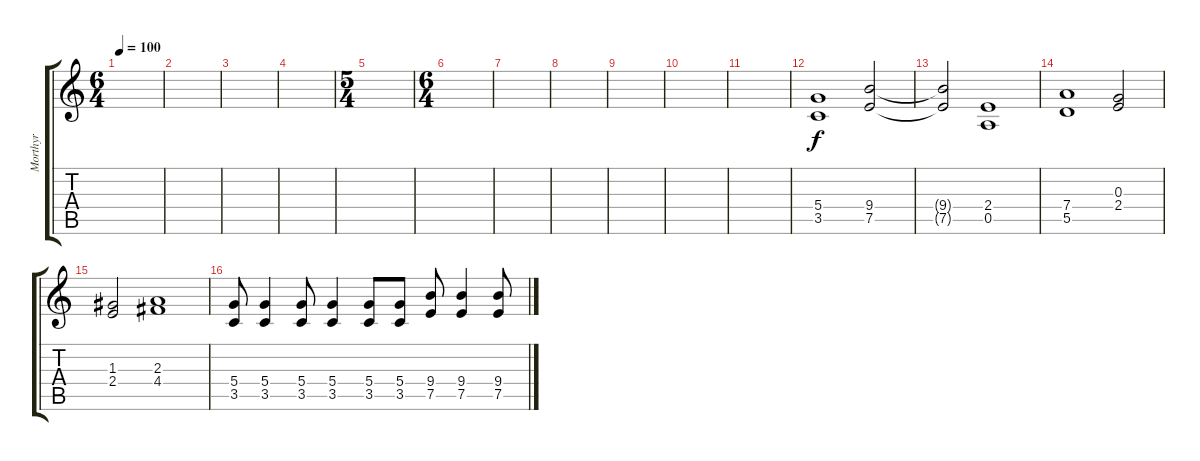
\track ("Morthyr" "Morthyr") {instrument distortionguitar}
\staff {score tabs}
\tuning (E4 B3 G3 D3 A2 E2) {hide}
\ts (6 4)
\tempo 100
\clef g2
\ks c
|
|
|
|
\ts (5 4)
|
\ts (6 4)
|
|
|
|
|
|
(5.4 3.5).1 (9.4 7.5).2 |
(9.4{t} 7.5{t}).2 (2.4 0.5).1 |
(7.4 5.5).1 (0.3 2.4).2 |
(1.3 2.4).2 (2.3 4.4).1 |
(5.4 3.5).8 (5.4 3.5).4 (5.4 3.5).8 (5.4 3.5).4 (5.4 3.5).8 (5.4 3.5).8 (9.4 7.5).8 (9.4 7.5).4 (9.4 7.5).8
